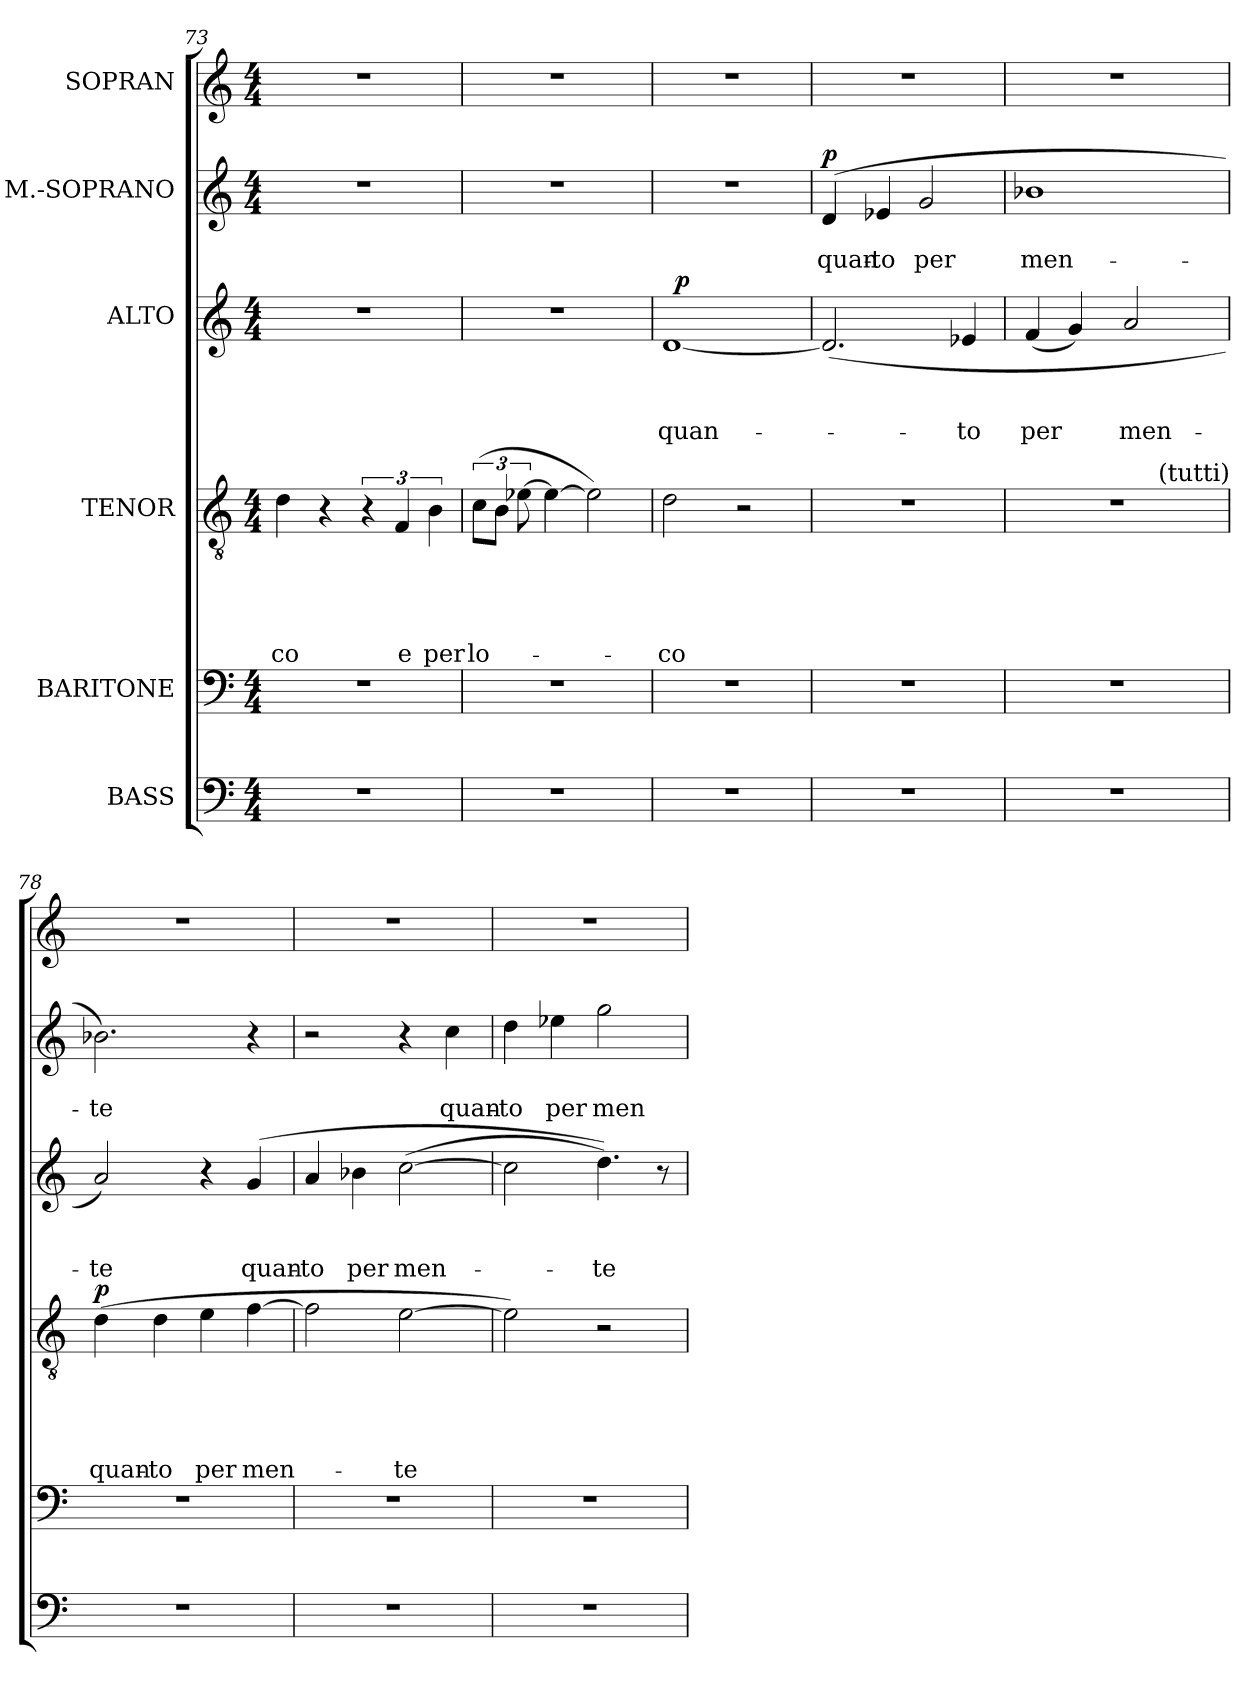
**kern	**kern	**kern	**text	**text	**text	**text	**text	**dynam	**kern	**text	**text	**text	**dynam	**kern	**text	**text	**dynam	**kern
*part6	*part5	*part4	*part4	*part4	*part4	*part4	*part4	*part4	*part3	*part3	*part3	*part3	*part3	*part2	*part2	*part2	*part2	*part1
*staff6	*staff5	*staff4	*staff4	*staff4	*staff4	*staff4	*staff4	*staff4	*staff3	*staff3	*staff3	*staff3	*staff3	*staff2	*staff2	*staff2	*staff2	*staff1
*I"BASS	*I"BARITONE	*I"TENOR	*	*	*	*	*	*	*I"ALTO	*	*	*	*	*I"M.-SOPRANO	*	*	*	*I"SOPRAN
!!LO:PB:g=z
*clefF4	*clefF4	*clefGv2	*	*	*	*	*	*	*clefG2	*	*	*	*	*clefG2	*	*	*	*clefG2
*k[]	*k[]	*k[]	*	*	*	*	*	*	*k[]	*	*	*	*	*k[]	*	*	*	*k[]
*C:	*C:	*C:	*	*	*	*	*	*	*C:	*	*	*	*	*C:	*	*	*	*C:
*M4/4	*M4/4	*M4/4	*	*	*	*	*	*	*M4/4	*	*	*	*	*M4/4	*	*	*	*M4/4
=73	=73	=73	=73	=73	=73	=73	=73	=73	=73	=73	=73	=73	=73	=73	=73	=73	=73	=73
!	!	!	!	!	!	!	!LO:LY:b	!	!	!	!	!	!	!	!	!	!	!
1r	1r	4d\	.	.	.	.	-co	.	1r	.	.	.	.	1r	.	.	.	1r
.	.	4r	.	.	.	.	.	.	.	.	.	.	.	.	.	.	.	.
.	.	6r	.	.	.	.	.	.	.	.	.	.	.	.	.	.	.	.
!	!	!	!	!	!	!	!LO:LY:b	!	!	!	!	!	!	!	!	!	!	!
.	.	6F/	.	.	.	.	e	.	.	.	.	.	.	.	.	.	.	.
!	!	!	!	!	!	!	!LO:LY:b	!	!	!	!	!	!	!	!	!	!	!
.	.	6B\	.	.	.	.	per	.	.	.	.	.	.	.	.	.	.	.
=74	=74	=74	=74	=74	=74	=74	=74	=74	=74	=74	=74	=74	=74	=74	=74	=74	=74	=74
!	!	!	!	!	!	!	!LO:LY:b	!	!	!	!	!	!	!	!	!	!	!
1r	1r	(>12c\L	.	.	.	.	lo-	.	1r	.	.	.	.	1r	.	.	.	1r
.	.	12B\J	.	.	.	.	.	.	.	.	.	.	.	.	.	.	.	.
.	.	[>12e-X\	.	.	.	.	.	.	.	.	.	.	.	.	.	.	.	.
.	.	4e-\_	.	.	.	.	.	.	.	.	.	.	.	.	.	.	.	.
.	.	2e-\])	.	.	.	.	.	.	.	.	.	.	.	.	.	.	.	.
=75	=75	=75	=75	=75	=75	=75	=75	=75	=75	=75	=75	=75	=75	=75	=75	=75	=75	=75
!	!	!	!	!	!	!	!LO:LY:b	!	!	!	!	!LO:LY:b	!	!	!	!	!	!
*	*	*	*	*	*	*	*	*	*^	*	*	*	*	*	*	*	*	*
1r	1r	2d\	.	.	.	.	-co	.	[<1d	32ryy	.	.	quan-	.	1r	.	.	.	1r
!	!	!	!	!	!	!	!	!	!	!	!	!	!	!LO:DY:a	!	!	!	!	!
.	.	.	.	.	.	.	.	.	.	2ryy	.	.	.	p	.	.	.	.	.
.	.	2r	.	.	.	.	.	.	.	.	.	.	.	.	.	.	.	.	.
.	.	.	.	.	.	.	.	.	.	4...ryy	.	.	.	.	.	.	.	.	.
=76	=76	=76	=76	=76	=76	=76	=76	=76	=76	=76	=76	=76	=76	=76	=76	=76	=76	=76	=76
!	!	!	!	!	!	!	!	!	!	!	!	!	!	!	!	!	!LO:LY:b	!LO:DY:a	!
*	*	*	*	*	*	*	*	*	*v	*v	*	*	*	*	*	*	*	*	*
1r	1r	1r	.	.	.	.	.	.	(<2.d/]	.	.	.	.	(4d/	.	quan-	p	1r
!	!	!	!	!	!	!	!	!	!	!	!	!	!	!	!	!LO:LY:b:rj	!	!
.	.	.	.	.	.	.	.	.	.	.	.	.	.	4e-X/	.	-to	.	.
!	!	!	!	!	!	!	!	!	!	!	!	!	!	!	!	!LO:LY:b	!	!
.	.	.	.	.	.	.	.	.	.	.	.	.	.	2g/	.	per	.	.
!	!	!	!	!	!	!	!	!	!	!	!	!LO:LY:b	!	!	!	!	!	!
.	.	.	.	.	.	.	.	.	4e-X/	.	.	-to	.	.	.	.	.	.
=77	=77	=77	=77	=77	=77	=77	=77	=77	=77	=77	=77	=77	=77	=77	=77	=77	=77	=77
!	!	!	!	!	!	!	!	!	!	!	!	!LO:LY:b	!	!	!	!LO:LY:b	!	!
*	*	*^	*	*	*	*	*	*	*	*	*	*	*	*	*	*	*	*
1r	1r	1r	3ryy	.	.	.	.	.	.	(<4f/	.	.	per	.	1b-X	.	men-	.	1r
.	.	.	.	.	.	.	.	.	.	4g/)	.	.	.	.	.	.	.	.	.
.	.	.	6ryy	.	.	.	.	.	.	.	.	.	.	.	.	.	.	.	.
!	!	!	!	!	!	!	!	!	!	!	!	!	!LO:LY:b	!	!	!	!	!	!
.	.	.	12ryy	.	.	.	.	.	.	2a/	.	.	men-	.	.	.	.	.	.
.	.	.	48.ryy	.	.	.	.	.	.	.	.	.	.	.	.	.	.	.	.
!	!	!	!LO:TX:a:t=(tutti)	!	!	!	!	!	!	!	!	!	!	!	!	!	!	!	!
.	.	.	3ryy	.	.	.	.	.	.	.	.	.	.	.	.	.	.	.	.
.	.	.	24ryy	.	.	.	.	.	.	.	.	.	.	.	.	.	.	.	.
.	.	.	96ryy	.	.	.	.	.	.	.	.	.	.	.	.	.	.	.	.
=78	=78	=78	=78	=78	=78	=78	=78	=78	=78	=78	=78	=78	=78	=78	=78	=78	=78	=78	=78
!	!	!	!	!	!	!	!	!LO:LY:b	!LO:DY:a	!	!	!	!LO:LY:b	!	!	!	!LO:LY:b	!	!
*	*	*v	*v	*	*	*	*	*	*	*	*	*	*	*	*	*	*	*	*
1r	1r	(>4d\	.	.	.	.	quan-	p	2a/)	.	.	-te	.	2.b-X\)	.	-te	.	1r
!	!	!	!	!	!	!	!LO:LY:b	!	!	!	!	!	!	!	!	!	!	!
.	.	4d\	.	.	.	.	-to	.	.	.	.	.	.	.	.	.	.	.
!	!	!	!	!	!	!	!LO:LY:b	!	!	!	!	!	!	!	!	!	!	!
.	.	4e\	.	.	.	.	per	.	4r	.	.	.	.	.	.	.	.	.
!	!	!	!	!	!	!	!LO:LY:b	!	!	!	!	!LO:LY:b	!	!	!	!	!	!
.	.	[>4f\	.	.	.	.	men-	.	(4g/	.	.	quan-	.	4r	.	.	.	.
=79	=79	=79	=79	=79	=79	=79	=79	=79	=79	=79	=79	=79	=79	=79	=79	=79	=79	=79
!	!	!	!	!	!	!	!	!	!	!	!	!LO:LY:b	!	!	!	!	!	!
1r	1r	2f\]	.	.	.	.	.	.	4a/	.	.	-to	.	2r	.	.	.	1r
!	!	!	!	!	!	!	!	!	!	!	!	!LO:LY:b	!	!	!	!	!	!
.	.	.	.	.	.	.	.	.	4b-X\	.	.	per	.	.	.	.	.	.
!	!	!	!	!	!	!	!LO:LY:b	!	!	!	!	!LO:LY:b	!	!	!	!	!	!
.	.	[>2e\	.	.	.	.	-te	.	(>[>2cc\	.	.	men-	.	4r	.	.	.	.
!	!	!	!	!	!	!	!	!	!	!	!	!	!	!	!	!LO:LY:b	!	!
.	.	.	.	.	.	.	.	.	.	.	.	.	.	4cc\	.	quan-	.	.
=80	=80	=80	=80	=80	=80	=80	=80	=80	=80	=80	=80	=80	=80	=80	=80	=80	=80	=80
!	!	!	!	!	!	!	!	!	!	!	!	!	!	!	!	!LO:LY:b	!	!
1r	1r	2e\])	.	.	.	.	.	.	2cc\]	.	.	.	.	4dd\	.	-to	.	1r
!	!	!	!	!	!	!	!	!	!	!	!	!	!	!	!	!LO:LY:b	!	!
.	.	.	.	.	.	.	.	.	.	.	.	.	.	4ee-X\	.	per	.	.
!	!	!	!	!	!	!	!	!	!	!	!	!LO:LY:b	!	!	!	!LO:LY:b	!	!
.	.	2r	.	.	.	.	.	.	4.dd\))	.	.	-te	.	2gg\	.	men-	.	.
.	.	.	.	.	.	.	.	.	8r	.	.	.	.	.	.	.	.	.
=	=	=	=	=	=	=	=	=	=	=	=	=	=	=	=	=	=	=
*-	*-	*-	*-	*-	*-	*-	*-	*-	*-	*-	*-	*-	*-	*-	*-	*-	*-	*-
